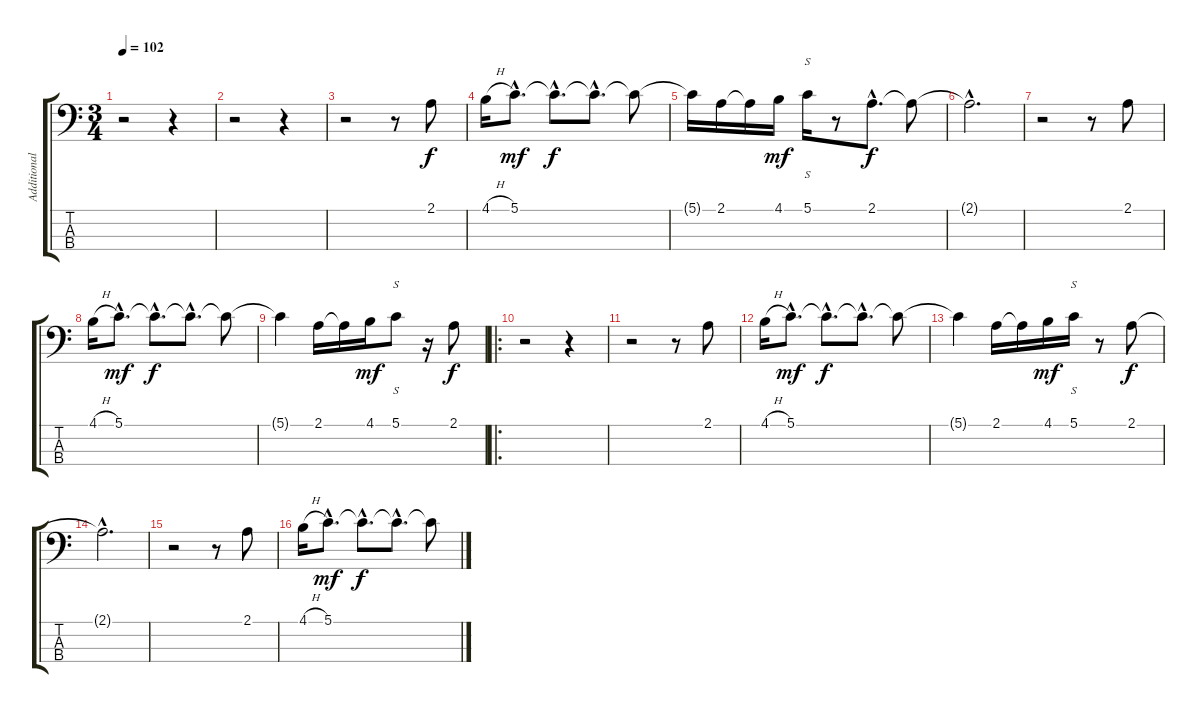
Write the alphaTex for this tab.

\track ("Additional Bass" "Additional") {instrument fretlessbass}
\staff {score tabs}
\tuning (G2 D2 A1 E1) {hide}
\ts (3 4)
\tempo 102
\clef f4
\ks c
r.2{dy f instrument fretlessbass} r.4 |
r.2 r.4 |
r.2 r.8 2.1.8 |
4.1{h}.16 5.1{hac}.8{d dy mf} 5.1{hac t}.8{d dy f} 5.1{hac t}.8{d} 5.1{t}.8 |
5.1{t}.16 2.1.16 2.1{t}.16 4.1.16{dy mf} 5.1.16{s} r.8 2.1{hac}.8{d dy f} 2.1{t}.8 |
2.1{hac t}.2{d} |
r.2 r.8 2.1.8 |
4.1{h}.16 5.1{hac}.8{d dy mf} 5.1{hac t}.8{d dy f} 5.1{hac t}.8{d} 5.1{t}.8 |
5.1{t}.4 2.1.16 2.1{t}.16 4.1.16{dy mf} 5.1.8{s} r.16 2.1.8{dy f} |
\ro
r.2 r.4 |
r.2 r.8 2.1.8 |
4.1{h}.16 5.1{hac}.8{d dy mf} 5.1{hac t}.8{d dy f} 5.1{hac t}.8{d} 5.1{t}.8 |
5.1{t}.4 2.1.16 2.1{t}.16 4.1.16{dy mf} 5.1.16{s} r.8 2.1.8{dy f} |
2.1{hac t}.2{d} |
r.2 r.8 2.1.8 |
4.1{h}.16 5.1{hac}.8{d dy mf} 5.1{hac t}.8{d dy f} 5.1{hac t}.8{d} 5.1{t}.8
